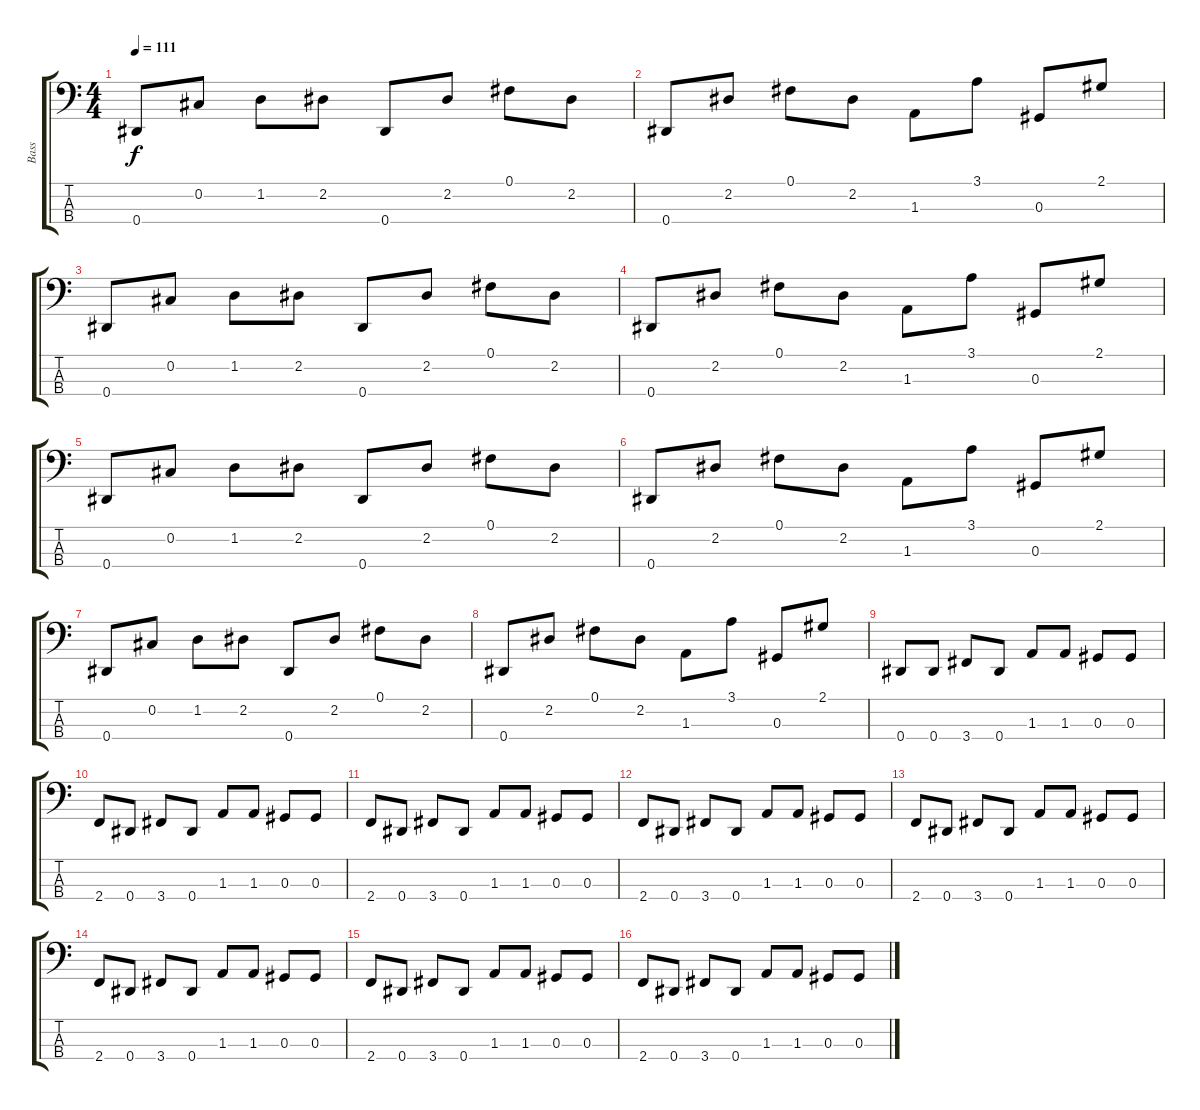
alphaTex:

\track ("Bass" "Bass") {instrument electricbassfinger}
\staff {score tabs}
\tuning (Gb2 Db2 Ab1 Eb1) {hide}
\ts (4 4)
\tempo 111
\clef f4
\ks c
0.4.8{dy f} 0.2.8 1.2.8 2.2.8 0.4.8 2.2.8 0.1.8 2.2.8 |
0.4.8 2.2.8 0.1.8 2.2.8 1.3.8 3.1.8 0.3.8 2.1.8 |
0.4.8 0.2.8 1.2.8 2.2.8 0.4.8 2.2.8 0.1.8 2.2.8 |
0.4.8 2.2.8 0.1.8 2.2.8 1.3.8 3.1.8 0.3.8 2.1.8 |
0.4.8 0.2.8 1.2.8 2.2.8 0.4.8 2.2.8 0.1.8 2.2.8 |
0.4.8 2.2.8 0.1.8 2.2.8 1.3.8 3.1.8 0.3.8 2.1.8 |
0.4.8 0.2.8 1.2.8 2.2.8 0.4.8 2.2.8 0.1.8 2.2.8 |
0.4.8 2.2.8 0.1.8 2.2.8 1.3.8 3.1.8 0.3.8 2.1.8 |
0.4.8 0.4.8 3.4.8 0.4.8 1.3.8 1.3.8 0.3.8 0.3.8 |
2.4.8 0.4.8 3.4.8 0.4.8 1.3.8 1.3.8 0.3.8 0.3.8 |
2.4.8 0.4.8 3.4.8 0.4.8 1.3.8 1.3.8 0.3.8 0.3.8 |
2.4.8 0.4.8 3.4.8 0.4.8 1.3.8 1.3.8 0.3.8 0.3.8 |
2.4.8 0.4.8 3.4.8 0.4.8 1.3.8 1.3.8 0.3.8 0.3.8 |
2.4.8 0.4.8 3.4.8 0.4.8 1.3.8 1.3.8 0.3.8 0.3.8 |
2.4.8 0.4.8 3.4.8 0.4.8 1.3.8 1.3.8 0.3.8 0.3.8 |
2.4.8 0.4.8 3.4.8 0.4.8 1.3.8 1.3.8 0.3.8 0.3.8
